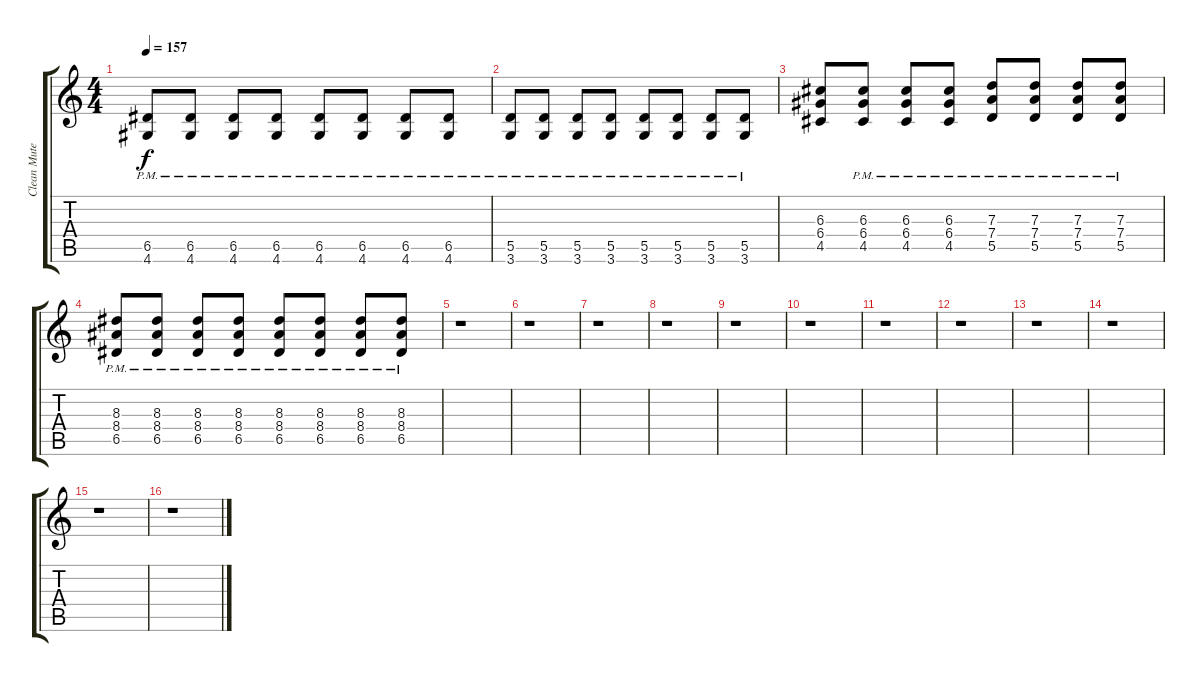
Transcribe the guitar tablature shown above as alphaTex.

\track ("Clean Muted Guitar" "Clean Mute") {instrument electricguitarmuted}
\staff {score tabs}
\tuning (E4 B3 G3 D3 A2 E2) {hide}
\ts (4 4)
\tempo 157
\clef g2
\ks c
(6.5{pm} 4.6{pm}).8{dy f} (6.5{pm} 4.6{pm}).8 (6.5{pm} 4.6{pm}).8 (6.5{pm} 4.6{pm}).8 (6.5{pm} 4.6{pm}).8 (6.5{pm} 4.6{pm}).8 (6.5{pm} 4.6{pm}).8 (6.5{pm} 4.6{pm}).8 |
(5.5{pm} 3.6{pm}).8 (5.5{pm} 3.6{pm}).8 (5.5{pm} 3.6{pm}).8 (5.5{pm} 3.6{pm}).8 (5.5{pm} 3.6{pm}).8 (5.5{pm} 3.6{pm}).8 (5.5{pm} 3.6{pm}).8 (5.5{pm} 3.6{pm}).8 |
(6.3 6.4 4.5).8 (6.3{pm} 6.4{pm} 4.5{pm}).8{volume 13} (6.3{pm} 6.4{pm} 4.5{pm}).8 (6.3{pm} 6.4{pm} 4.5{pm}).8 (7.3{pm} 7.4{pm} 5.5{pm}).8 (7.3{pm} 7.4{pm} 5.5{pm}).8 (7.3{pm} 7.4{pm} 5.5{pm}).8 (7.3{pm} 7.4{pm} 5.5{pm}).8 |
(8.3{pm} 8.4{pm} 6.5{pm}).8 (8.3{pm} 8.4{pm} 6.5{pm}).8 (8.3{pm} 8.4{pm} 6.5{pm}).8 (8.3{pm} 8.4{pm} 6.5{pm}).8 (8.3{pm} 8.4{pm} 6.5{pm}).8 (8.3{pm} 8.4{pm} 6.5{pm}).8 (8.3{pm} 8.4{pm} 6.5{pm}).8 (8.3{pm} 8.4{pm} 6.5{pm}).8 |
r.1 |
r.1 |
r.1 |
r.1 |
r.1 |
r.1 |
r.1 |
r.1 |
r.1 |
r.1 |
r.1 |
r.1
